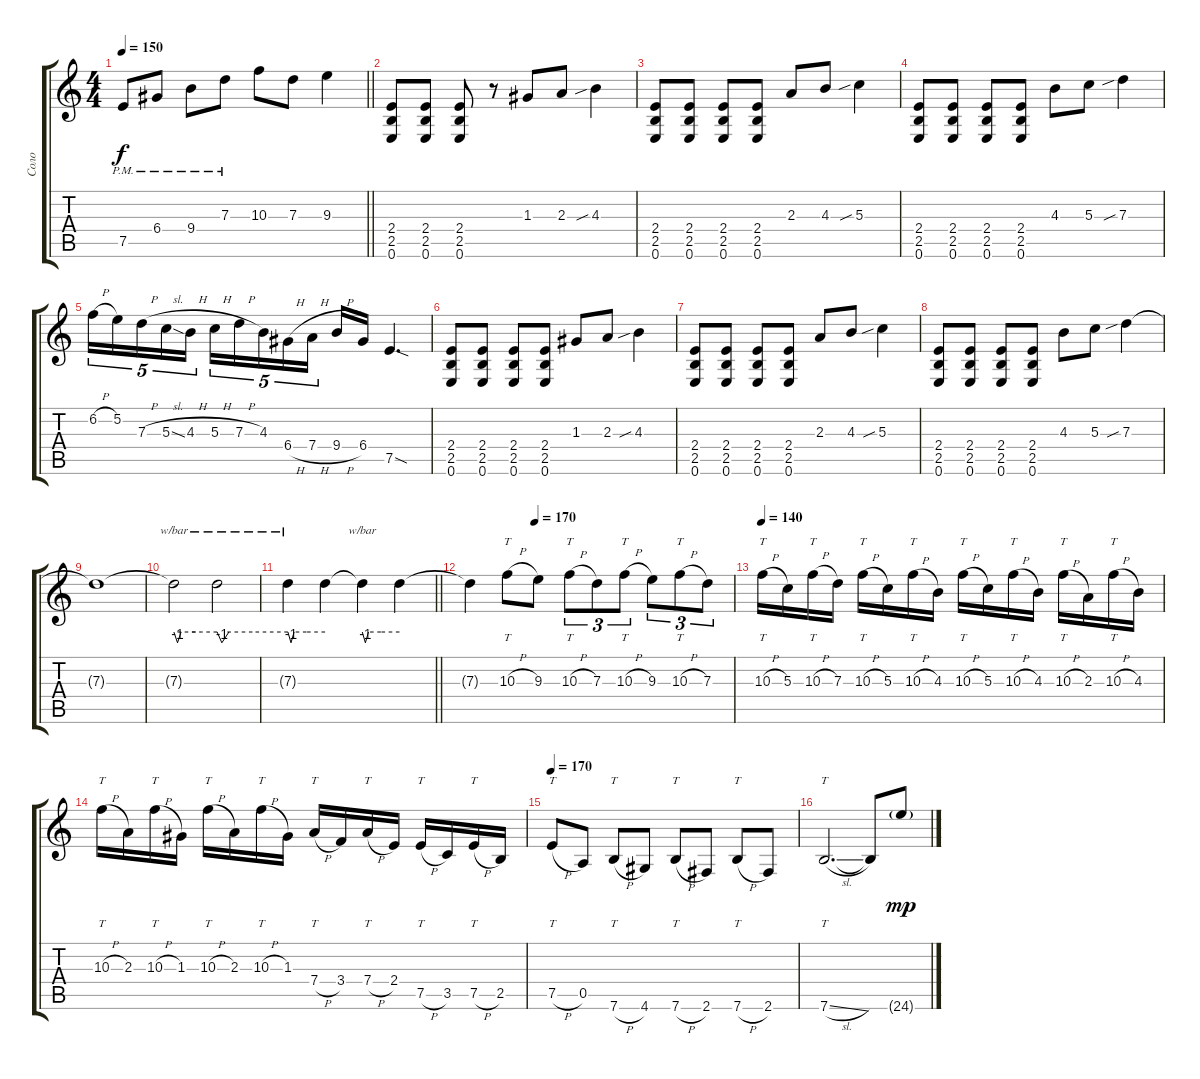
\track ("Соло" "Соло") {instrument distortionguitar}
\staff {score tabs}
\tuning (E4 B3 G3 D3 A2 E2) {hide}
\ts (4 4)
\tempo 150
\clef g2
\barLineRight lightlight
\ks c
7.5{pm}.8{dy f} 6.4{pm}.8 9.4{pm}.8 7.3{pm}.8 10.3.8 7.3.8 9.3.4 |
(2.4 2.5 0.6).8 (2.4 2.5 0.6).8 (2.4 2.5 0.6).8 r.8 1.3.8 2.3.8 4.3{sib}.4 |
(2.4 2.5 0.6).8 (2.4 2.5 0.6).8 (2.4 2.5 0.6).8 (2.4 2.5 0.6).8 2.3.8 4.3.8 5.3{sib}.4 |
(2.4 2.5 0.6).8 (2.4 2.5 0.6).8 (2.4 2.5 0.6).8 (2.4 2.5 0.6).8 4.3.8 5.3.8 7.3{sib}.4 |
6.2{h}.16{tu (5 4)} 5.2.16{tu (5 4)} 7.3{h}.16{tu (5 4)} 5.3{sl}.16{tu (5 4)} 4.3{h}.16{tu (5 4)} 5.3{h}.16{tu (5 4)} 7.3{h}.16{tu (5 4)} 4.3.16{tu (5 4)} 6.4{h}.16{tu (5 4)} 7.4{h}.16{tu (5 4)} 9.4{h}.16 6.4.16 7.5{sod}.4{d} |
(2.4 2.5 0.6).8 (2.4 2.5 0.6).8 (2.4 2.5 0.6).8 (2.4 2.5 0.6).8 1.3.8 2.3.8 4.3{sib}.4 |
(2.4 2.5 0.6).8 (2.4 2.5 0.6).8 (2.4 2.5 0.6).8 (2.4 2.5 0.6).8 2.3.8 4.3.8 5.3{sib}.4 |
(2.4 2.5 0.6).8 (2.4 2.5 0.6).8 (2.4 2.5 0.6).8 (2.4 2.5 0.6).8 4.3.8 5.3.8 7.3{sib}.4 |
7.3{t}.1 |
7.3{t}.2{tbe (custom default 0 0 5 -4 10 0 30 0 60 0)} 7.3{t}.2{tbe (custom default 0 0 4 -4 10 0 30 0 60 0)} |
\barLineRight lightlight
7.3{t}.4{tbe (custom default 0 0 5 -4 10 0 30 0 60 0)} 7.3{t}.4 7.3{t}.4{tbe (custom default 0 0 5 -4 10 0 30 0 60 0)} 7.3{t}.4 |
\tempo (170 0.25)
7.3{t}.4 10.3{h}.8{tt} 9.3.8 10.3{h}.8{tt tu (3 2)} 7.3.8{tu (3 2)} 10.3{h}.8{tt tu (3 2)} 9.3.8{tu (3 2)} 10.3{h}.8{tt tu (3 2)} 7.3.8{tu (3 2)} |
\tempo 140
10.3{h}.16{tt} 5.3.16 10.3{h}.16{tt} 7.3.16 10.3{h}.16{tt} 5.3.16 10.3{h}.16{tt} 4.3.16 10.3{h}.16{tt} 5.3.16 10.3{h}.16{tt} 4.3.16 10.3{h}.16{tt} 2.3.16 10.3{h}.16{tt} 4.3.16 |
10.3{h}.16{tt} 2.3.16 10.3{h}.16{tt} 1.3.16 10.3{h}.16{tt} 2.3.16 10.3{h}.16{tt} 1.3.16 7.4{h}.16{tt} 3.4.16 7.4{h}.16{tt} 2.4.16 7.5{h}.16{tt} 3.5.16 7.5{h}.16{tt} 2.5.16 |
\tempo 170
7.5{h}.8{tt} 0.5.8 7.6{h}.8{tt} 4.6.8 7.6{h}.8{tt} 2.6.8 7.6{h}.8{tt} 2.6.8 |
7.6{sl}.2{tt d} 7.6{t}.8 24.6{h g}.8{dy mp}
